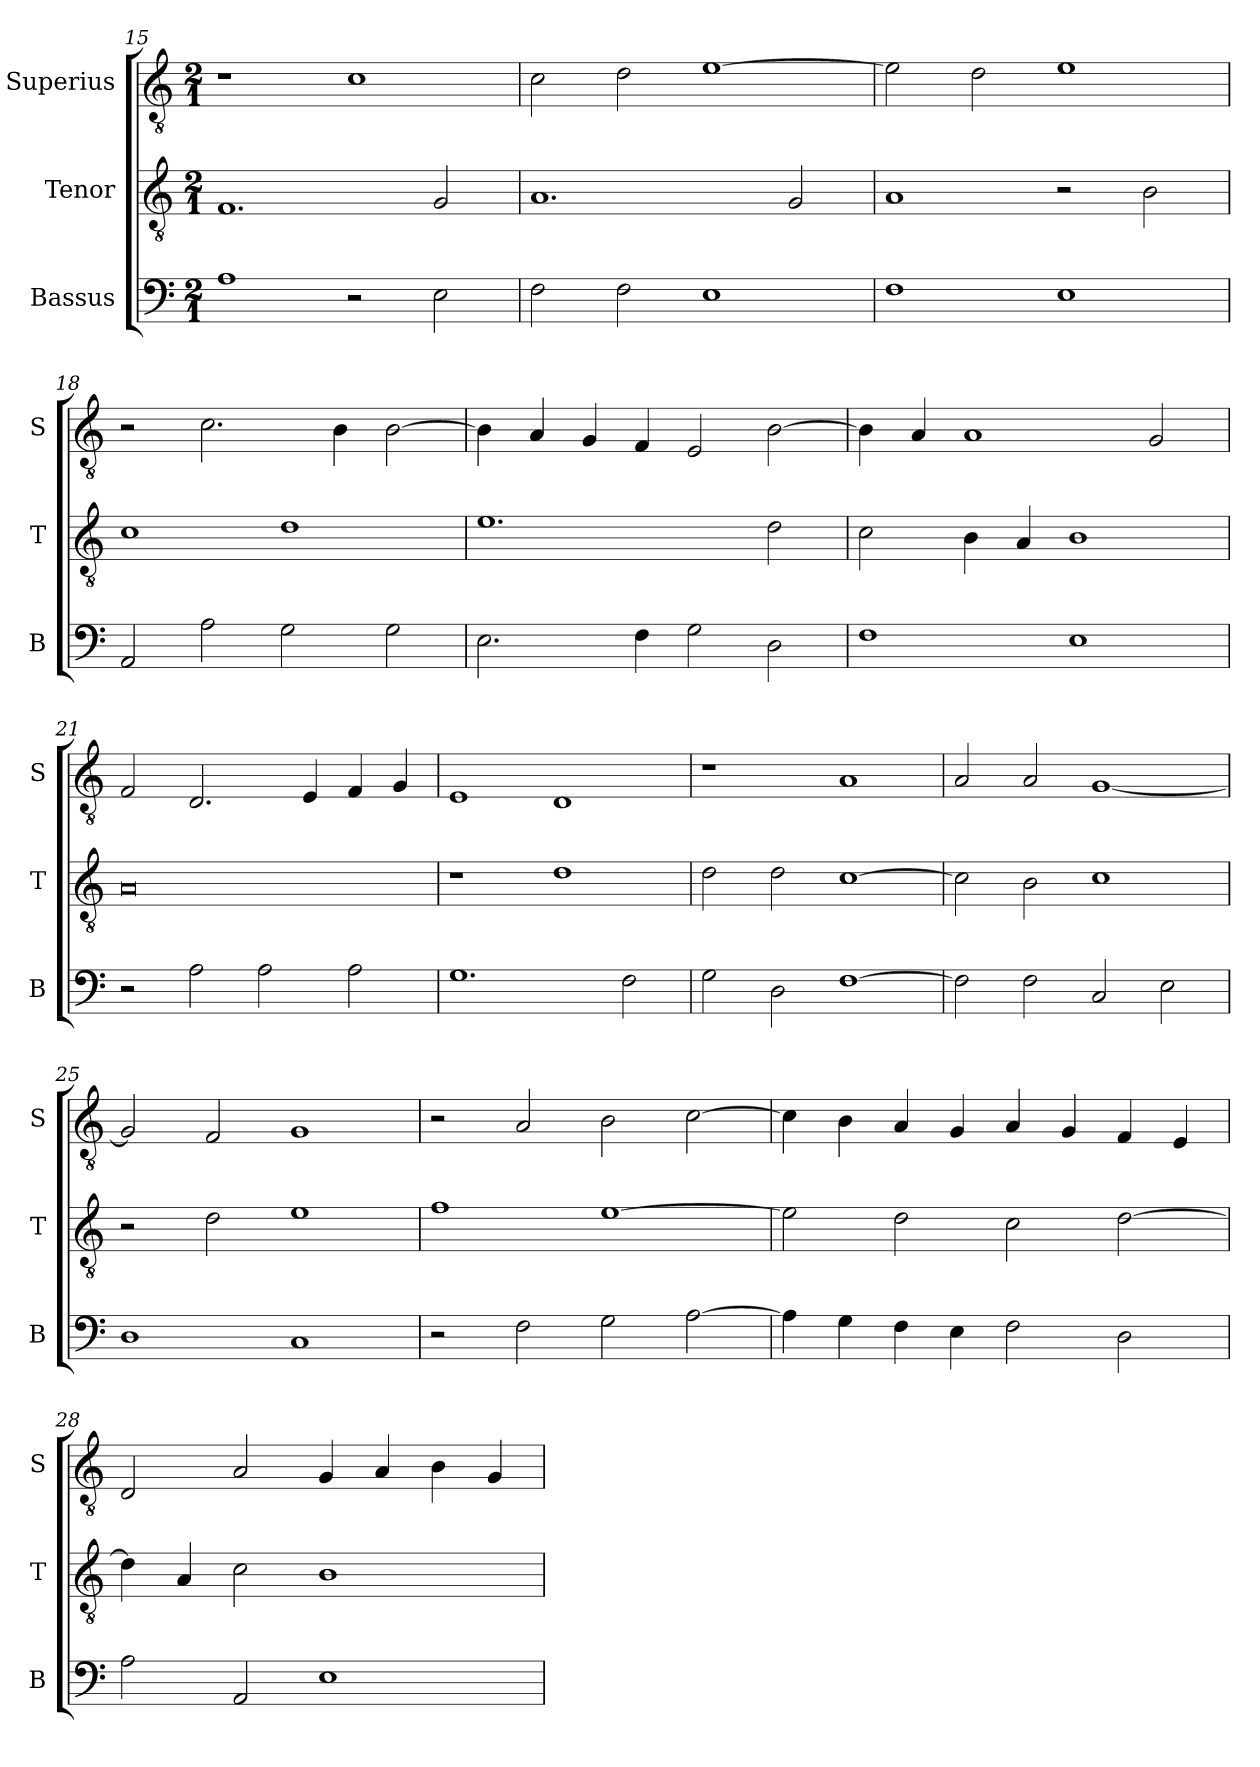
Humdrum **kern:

**kern	**kern	**kern
*part3	*part2	*part1
*staff3	*staff2	*staff1
*I"Bassus	*I"Tenor	*I"Superius
*I'B	*I'T	*I'S
*clefF4	*clefGv2	*clefGv2
*k[]	*k[]	*k[]
*C:	*C:	*C:
*M2/1	*M2/1	*M2/1
=15	=15	=15
1A	1.F	1r
2r	.	1c
2E	2G	.
=16	=16	=16
2F	1.A	2c
2F	.	2d
1E	.	[1e
.	2G	.
=17	=17	=17
1F	1A	2e]
.	.	2d
1E	2r	1e
.	2B	.
=18	=18	=18
2AA	1c	2r
2A	.	2.c
2G	1d	.
.	.	4B
2G	.	[2B
=19	=19	=19
2.E	1.e	4B]
.	.	4A
.	.	4G
4F	.	4F
2G	.	2E
2D	2d	[2B
=20	=20	=20
1F	2c	4B]
.	.	4A
.	4B	1A
.	4A	.
1E	1B	.
.	.	2G
=21	=21	=21
2r	0A	2F
2A	.	2.D
2A	.	.
.	.	4E
2A	.	4F
.	.	4G
=22	=22	=22
1.G	1r	1E
.	1d	1D
2F	.	.
=23	=23	=23
2G	2d	1r
2D	2d	.
[1F	[1c	1A
=24	=24	=24
2F]	2c]	2A
2F	2B	2A
2C	1c	[1G
2E	.	.
=25	=25	=25
1D	2r	2G]
.	2d	2F
1C	1e	1G
=26	=26	=26
2r	1f	2r
2F	.	2A
2G	[1e	2B
[2A	.	[2c
=27	=27	=27
4A]	2e]	4c]
4G	.	4B
4F	2d	4A
4E	.	4G
2F	2c	4A
.	.	4G
2D	[2d	4F
.	.	4E
=28	=28	=28
2A	4d]	2D
.	4A	.
2AA	2c	2A
1E	1B	4G
.	.	4A
.	.	4B
.	.	4G
=	=	=
*-	*-	*-
